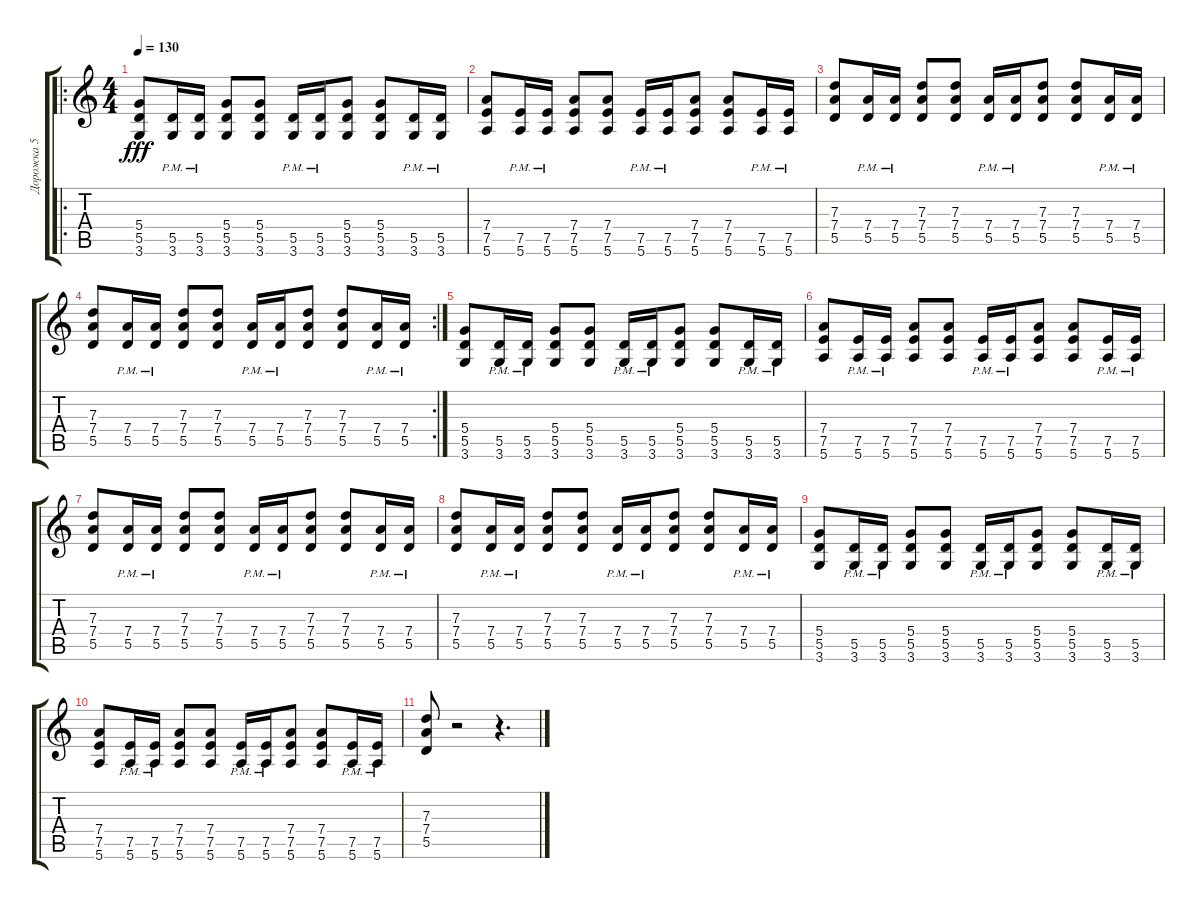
\track ("Дорожка 5" "Дорожка 5") {instrument distortionguitar}
\staff {score tabs}
\tuning (E4 B3 G3 D3 A2 E2) {hide}
\ro
\ts (4 4)
\tempo 130
\clef g2
\ks c
(5.4 5.5 3.6).8{dy fff} (5.5{pm} 3.6{pm}).16 (5.5{pm} 3.6{pm}).16 (5.4 5.5 3.6).8 (5.4 5.5 3.6).8 (5.5{pm} 3.6{pm}).16 (5.5{pm} 3.6{pm}).16 (5.4 5.5 3.6).8 (5.4 5.5 3.6).8 (5.5{pm} 3.6{pm}).16 (5.5{pm} 3.6{pm}).16 |
(7.4 7.5 5.6).8 (7.5{pm} 5.6{pm}).16 (7.5{pm} 5.6{pm}).16 (7.4 7.5 5.6).8 (7.4 7.5 5.6).8 (7.5{pm} 5.6{pm}).16 (7.5{pm} 5.6{pm}).16 (7.4 7.5 5.6).8 (7.4 7.5 5.6).8 (7.5{pm} 5.6{pm}).16 (7.5{pm} 5.6{pm}).16 |
(7.3 7.4 5.5).8 (7.4{pm} 5.5{pm}).16 (7.4{pm} 5.5{pm}).16 (7.3 7.4 5.5).8 (7.3 7.4 5.5).8 (7.4{pm} 5.5{pm}).16 (7.4{pm} 5.5{pm}).16 (7.3 7.4 5.5).8 (7.3 7.4 5.5).8 (7.4{pm} 5.5{pm}).16 (7.4{pm} 5.5{pm}).16 |
\rc 2
(7.3 7.4 5.5).8 (7.4{pm} 5.5{pm}).16 (7.4{pm} 5.5{pm}).16 (7.3 7.4 5.5).8 (7.3 7.4 5.5).8 (7.4{pm} 5.5{pm}).16 (7.4{pm} 5.5{pm}).16 (7.3 7.4 5.5).8 (7.3 7.4 5.5).8 (7.4{pm} 5.5{pm}).16 (7.4{pm} 5.5{pm}).16 |
(5.4 5.5 3.6).8 (5.5{pm} 3.6{pm}).16 (5.5{pm} 3.6{pm}).16 (5.4 5.5 3.6).8 (5.4 5.5 3.6).8 (5.5{pm} 3.6{pm}).16 (5.5{pm} 3.6{pm}).16 (5.4 5.5 3.6).8 (5.4 5.5 3.6).8 (5.5{pm} 3.6{pm}).16 (5.5{pm} 3.6{pm}).16 |
(7.4 7.5 5.6).8 (7.5{pm} 5.6{pm}).16 (7.5{pm} 5.6{pm}).16 (7.4 7.5 5.6).8 (7.4 7.5 5.6).8 (7.5{pm} 5.6{pm}).16 (7.5{pm} 5.6{pm}).16 (7.4 7.5 5.6).8 (7.4 7.5 5.6).8 (7.5{pm} 5.6{pm}).16 (7.5{pm} 5.6{pm}).16 |
(7.3 7.4 5.5).8 (7.4{pm} 5.5{pm}).16 (7.4{pm} 5.5{pm}).16 (7.3 7.4 5.5).8 (7.3 7.4 5.5).8 (7.4{pm} 5.5{pm}).16 (7.4{pm} 5.5{pm}).16 (7.3 7.4 5.5).8 (7.3 7.4 5.5).8 (7.4{pm} 5.5{pm}).16 (7.4{pm} 5.5{pm}).16 |
(7.3 7.4 5.5).8 (7.4{pm} 5.5{pm}).16 (7.4{pm} 5.5{pm}).16 (7.3 7.4 5.5).8 (7.3 7.4 5.5).8 (7.4{pm} 5.5{pm}).16 (7.4{pm} 5.5{pm}).16 (7.3 7.4 5.5).8 (7.3 7.4 5.5).8 (7.4{pm} 5.5{pm}).16 (7.4{pm} 5.5{pm}).16 |
(5.4 5.5 3.6).8 (5.5{pm} 3.6{pm}).16 (5.5{pm} 3.6{pm}).16 (5.4 5.5 3.6).8 (5.4 5.5 3.6).8 (5.5{pm} 3.6{pm}).16 (5.5{pm} 3.6{pm}).16 (5.4 5.5 3.6).8 (5.4 5.5 3.6).8 (5.5{pm} 3.6{pm}).16 (5.5{pm} 3.6{pm}).16 |
(7.4 7.5 5.6).8 (7.5{pm} 5.6{pm}).16 (7.5{pm} 5.6{pm}).16 (7.4 7.5 5.6).8 (7.4 7.5 5.6).8 (7.5{pm} 5.6{pm}).16 (7.5{pm} 5.6{pm}).16 (7.4 7.5 5.6).8 (7.4 7.5 5.6).8 (7.5{pm} 5.6{pm}).16 (7.5{pm} 5.6{pm}).16 |
(7.3 7.4 5.5).8 r.2 r.4{d}
